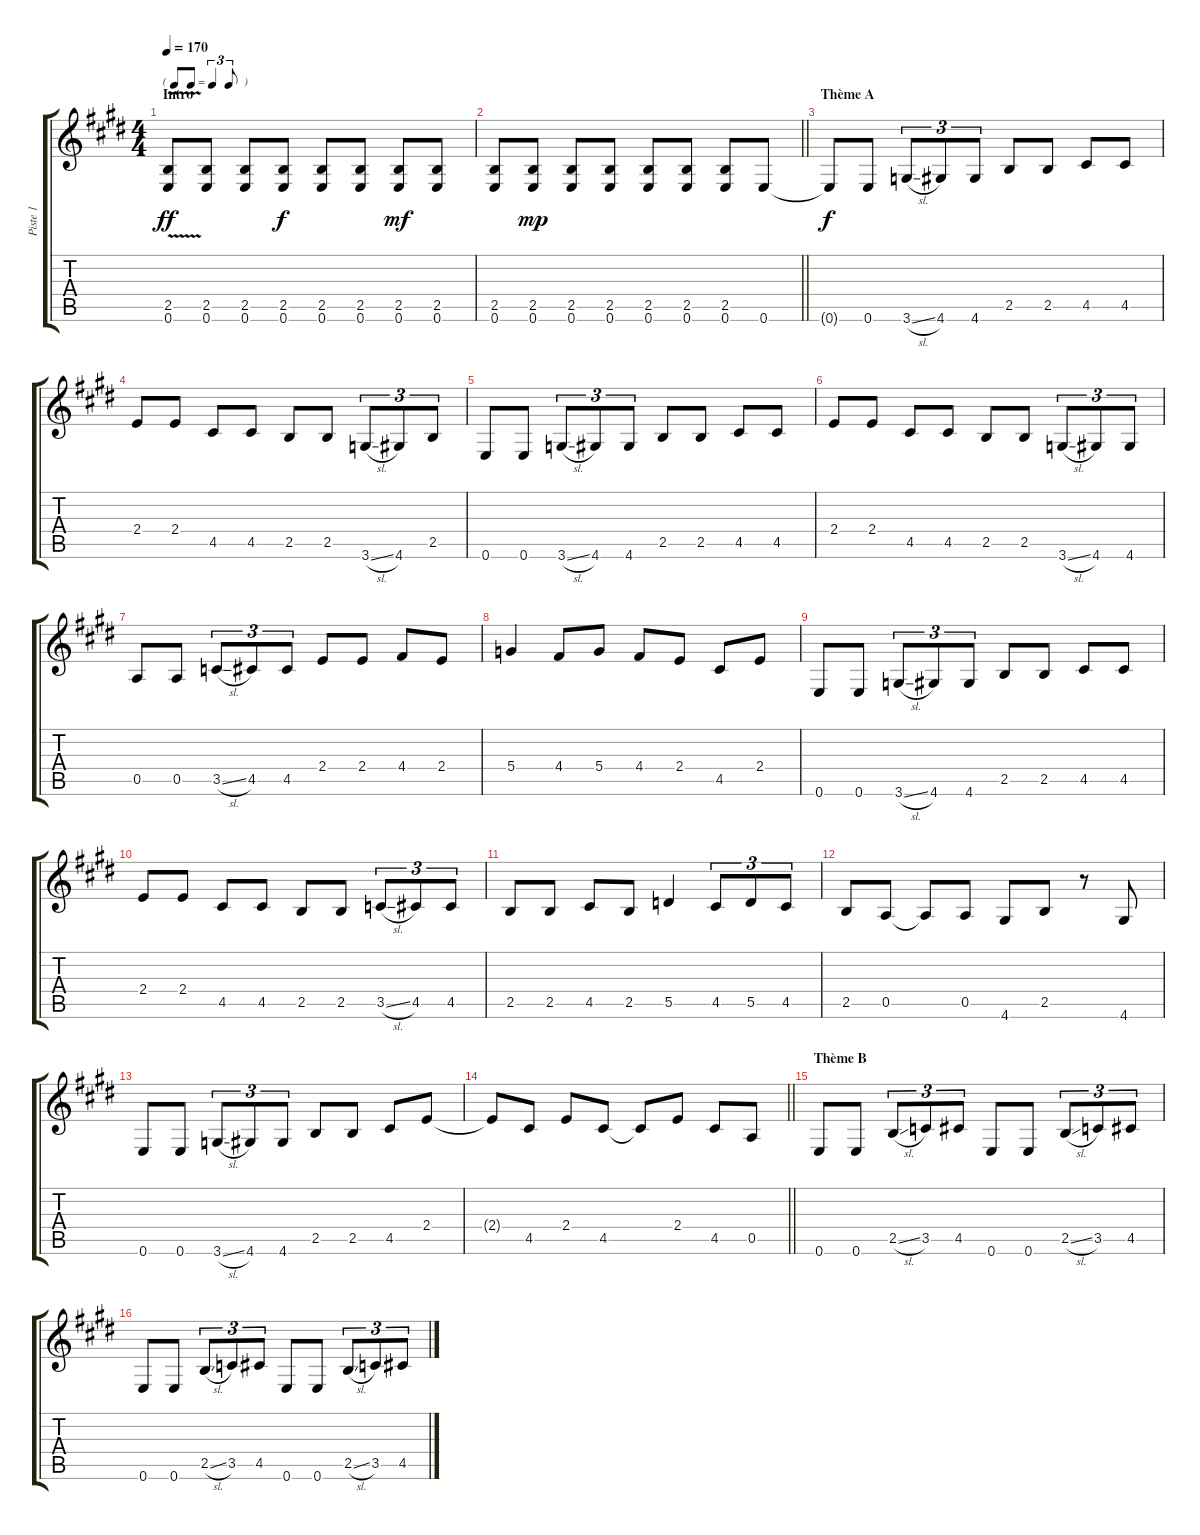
\track ("Piste 1" "Piste 1") {instrument acousticguitarsteel}
\staff {score tabs}
\tuning (E4 B3 G3 D3 A2 E2) {hide}
\ts (4 4)
\tf triplet8th
\section ("" "Intro")
\tempo 170
\clef g2
\ks e
(2.5{v} 0.6).8{dy ff instrument acousticguitarsteel} (2.5 0.6).8 (2.5 0.6).8 (2.5 0.6).8{dy f} (2.5 0.6).8 (2.5 0.6).8 (2.5 0.6).8{dy mf} (2.5 0.6).8 |
\barLineRight lightlight
(2.5 0.6).8 (2.5 0.6).8{dy mp} (2.5 0.6).8 (2.5 0.6).8 (2.5 0.6).8 (2.5 0.6).8 (2.5 0.6).8 0.6.8 |
\section ("" "Thème A")
0.6{t}.8{dy f} 0.6.8 3.6{sl}.8{tu (3 2)} 4.6.8{tu (3 2)} 4.6.8{tu (3 2)} 2.5.8 2.5.8 4.5.8 4.5.8 |
2.4.8 2.4.8 4.5.8 4.5.8 2.5.8 2.5.8 3.6{sl}.8{tu (3 2)} 4.6.8{tu (3 2)} 2.5.8{tu (3 2)} |
0.6.8 0.6.8 3.6{sl}.8{tu (3 2)} 4.6.8{tu (3 2)} 4.6.8{tu (3 2)} 2.5.8 2.5.8 4.5.8 4.5.8 |
2.4.8 2.4.8 4.5.8 4.5.8 2.5.8 2.5.8 3.6{sl}.8{tu (3 2)} 4.6.8{tu (3 2)} 4.6.8{tu (3 2)} |
0.5.8 0.5.8 3.5{sl}.8{tu (3 2)} 4.5.8{tu (3 2)} 4.5.8{tu (3 2)} 2.4.8 2.4.8 4.4.8 2.4.8 |
5.4.4 4.4.8 5.4.8 4.4.8 2.4.8 4.5.8 2.4.8 |
0.6.8 0.6.8 3.6{sl}.8{tu (3 2)} 4.6.8{tu (3 2)} 4.6.8{tu (3 2)} 2.5.8 2.5.8 4.5.8 4.5.8 |
2.4.8 2.4.8 4.5.8 4.5.8 2.5.8 2.5.8 3.5{sl}.8{tu (3 2)} 4.5.8{tu (3 2)} 4.5.8{tu (3 2)} |
2.5.8 2.5.8 4.5.8 2.5.8 5.5.4 4.5.8{tu (3 2)} 5.5.8{tu (3 2)} 4.5.8{tu (3 2)} |
2.5.8 0.5.8 0.5{t}.8 0.5.8 4.6.8 2.5.8 r.8 4.6.8 |
0.6.8 0.6.8 3.6{sl}.8{tu (3 2)} 4.6.8{tu (3 2)} 4.6.8{tu (3 2)} 2.5.8 2.5.8 4.5.8 2.4.8 |
\barLineRight lightlight
2.4{t}.8 4.5.8 2.4.8 4.5.8 4.5{t}.8 2.4.8 4.5.8 0.5.8 |
\section ("" "Thème B")
0.6.8 0.6.8 2.5{sl}.8{tu (3 2)} 3.5.8{tu (3 2)} 4.5.8{tu (3 2)} 0.6.8 0.6.8 2.5{sl}.8{tu (3 2)} 3.5.8{tu (3 2)} 4.5.8{tu (3 2)} |
0.6.8 0.6.8 2.5{sl}.8{tu (3 2)} 3.5.8{tu (3 2)} 4.5.8{tu (3 2)} 0.6.8 0.6.8 2.5{sl}.8{tu (3 2)} 3.5.8{tu (3 2)} 4.5.8{tu (3 2)}
